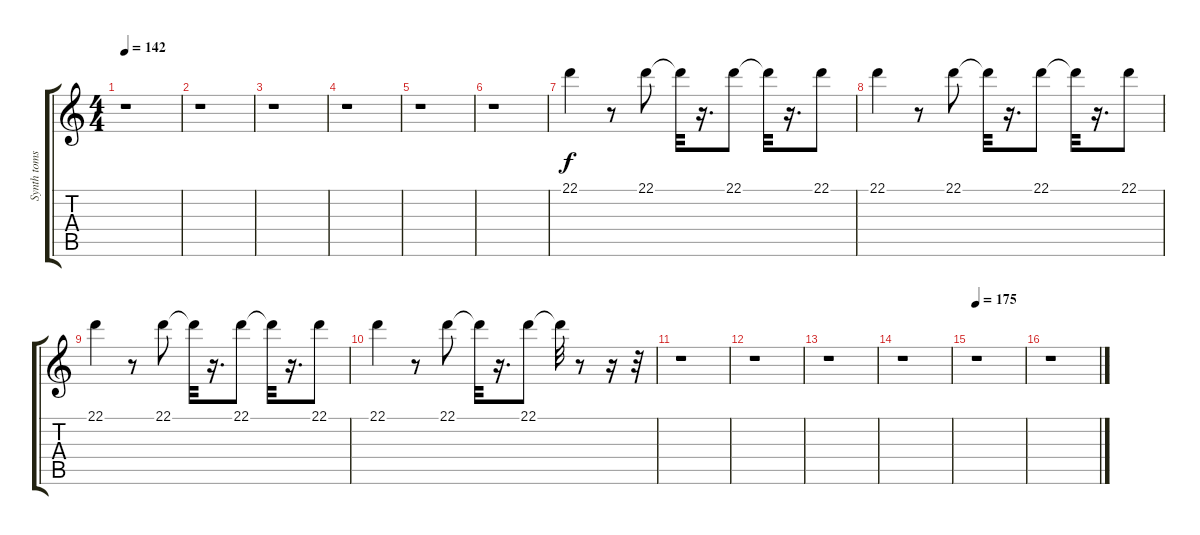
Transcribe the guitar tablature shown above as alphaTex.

\track ("Synth toms" "Synth toms") {instrument synthdrum}
\staff {score tabs}
\tuning (E4 B3 G3 D3 A2 E2) {hide}
\ts (4 4)
\tempo 142
\clef g2
\ks c
r.1{dy f} |
r.1 |
r.1 |
r.1 |
r.1 |
r.1 |
22.1.4 r.8 22.1.8 22.1{t}.32 r.16{d} 22.1.8 22.1{t}.32 r.16{d} 22.1.8 |
22.1.4 r.8 22.1.8 22.1{t}.32 r.16{d} 22.1.8 22.1{t}.32 r.16{d} 22.1.8 |
22.1.4 r.8 22.1.8 22.1{t}.32 r.16{d} 22.1.8 22.1{t}.32 r.16{d} 22.1.8 |
22.1.4 r.8 22.1.8 22.1{t}.32 r.16{d} 22.1.8 22.1{t}.32 r.8 r.16 r.32 |
r.1 |
r.1 |
r.1 |
r.1 |
\tempo 175
r.1 |
r.1
